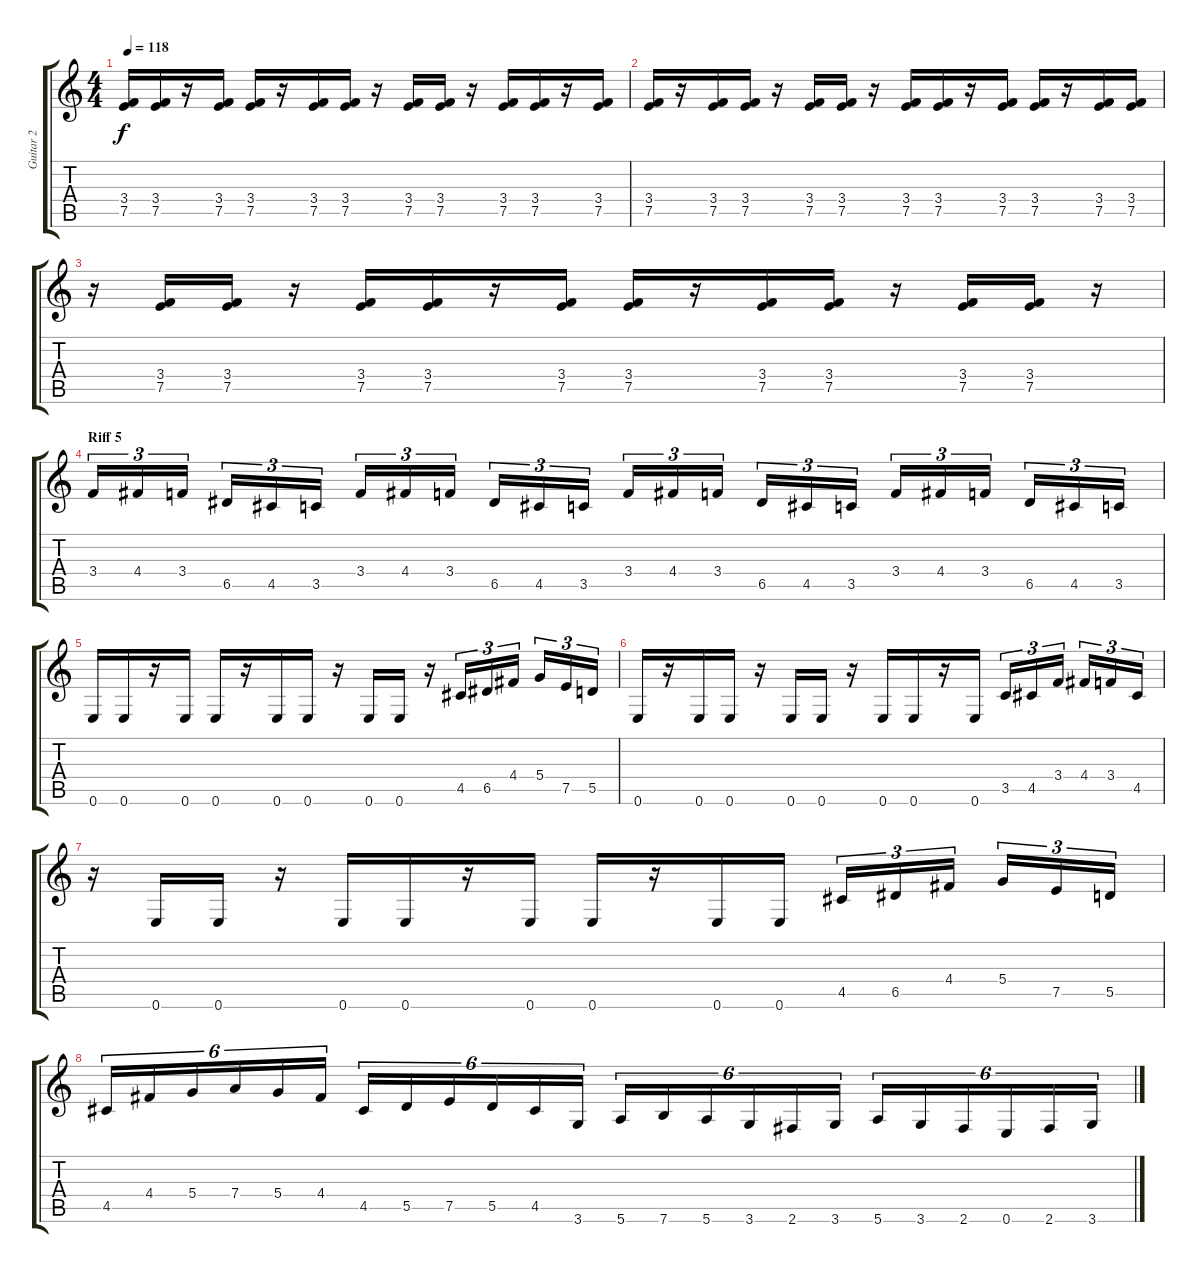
\track ("Guitar 2" "Guitar 2") {instrument distortionguitar}
\staff {score tabs}
\tuning (E4 B3 G3 D3 A2 E2) {hide}
\ts (4 4)
\tempo 118
\clef g2
\ks c
(3.4 7.5).16{dy f} (3.4 7.5).16 r.16 (3.4 7.5).16 (3.4 7.5).16 r.16 (3.4 7.5).16 (3.4 7.5).16 r.16 (3.4 7.5).16 (3.4 7.5).16 r.16 (3.4 7.5).16 (3.4 7.5).16 r.16 (3.4 7.5).16 |
(3.4 7.5).16 r.16 (3.4 7.5).16 (3.4 7.5).16 r.16 (3.4 7.5).16 (3.4 7.5).16 r.16 (3.4 7.5).16 (3.4 7.5).16 r.16 (3.4 7.5).16 (3.4 7.5).16 r.16 (3.4 7.5).16 (3.4 7.5).16 |
r.16 (3.4 7.5).16 (3.4 7.5).16 r.16 (3.4 7.5).16 (3.4 7.5).16 r.16 (3.4 7.5).16 (3.4 7.5).16 r.16 (3.4 7.5).16 (3.4 7.5).16 r.16 (3.4 7.5).16 (3.4 7.5).16 r.16 |
\section ("" "Riff 5")
3.4.16{tu (3 2)} 4.4.16{tu (3 2)} 3.4.16{tu (3 2)} 6.5.16{tu (3 2)} 4.5.16{tu (3 2)} 3.5.16{tu (3 2)} 3.4.16{tu (3 2)} 4.4.16{tu (3 2)} 3.4.16{tu (3 2)} 6.5.16{tu (3 2)} 4.5.16{tu (3 2)} 3.5.16{tu (3 2)} 3.4.16{tu (3 2)} 4.4.16{tu (3 2)} 3.4.16{tu (3 2)} 6.5.16{tu (3 2)} 4.5.16{tu (3 2)} 3.5.16{tu (3 2)} 3.4.16{tu (3 2)} 4.4.16{tu (3 2)} 3.4.16{tu (3 2)} 6.5.16{tu (3 2)} 4.5.16{tu (3 2)} 3.5.16{tu (3 2)} |
0.6.16 0.6.16 r.16 0.6.16 0.6.16 r.16 0.6.16 0.6.16 r.16 0.6.16 0.6.16 r.16 4.5.16{tu (3 2)} 6.5.16{tu (3 2)} 4.4.16{tu (3 2)} 5.4.16{tu (3 2)} 7.5.16{tu (3 2)} 5.5.16{tu (3 2)} |
0.6.16 r.16 0.6.16 0.6.16 r.16 0.6.16 0.6.16 r.16 0.6.16 0.6.16 r.16 0.6.16 3.5.16{tu (3 2)} 4.5.16{tu (3 2)} 3.4.16{tu (3 2)} 4.4.16{tu (3 2)} 3.4.16{tu (3 2)} 4.5.16{tu (3 2)} |
r.16 0.6.16 0.6.16 r.16 0.6.16 0.6.16 r.16 0.6.16 0.6.16 r.16 0.6.16 0.6.16 4.5.16{tu (3 2)} 6.5.16{tu (3 2)} 4.4.16{tu (3 2)} 5.4.16{tu (3 2)} 7.5.16{tu (3 2)} 5.5.16{tu (3 2)} |
4.5.16{tu (6 4)} 4.4.16{tu (6 4)} 5.4.16{tu (6 4)} 7.4.16{tu (6 4)} 5.4.16{tu (6 4)} 4.4.16{tu (6 4)} 4.5.16{tu (6 4)} 5.5.16{tu (6 4)} 7.5.16{tu (6 4)} 5.5.16{tu (6 4)} 4.5.16{tu (6 4)} 3.6.16{tu (6 4)} 5.6.16{tu (6 4)} 7.6.16{tu (6 4)} 5.6.16{tu (6 4)} 3.6.16{tu (6 4)} 2.6.16{tu (6 4)} 3.6.16{tu (6 4)} 5.6.16{tu (6 4)} 3.6.16{tu (6 4)} 2.6.16{tu (6 4)} 0.6.16{tu (6 4)} 2.6.16{tu (6 4)} 3.6.16{tu (6 4)}
